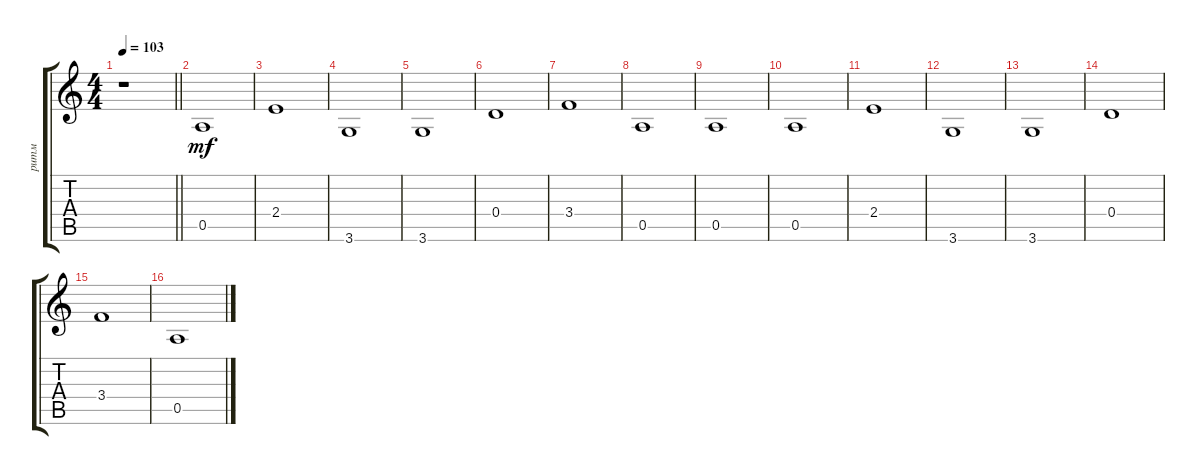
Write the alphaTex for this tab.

\track ("ритм" "ритм") {instrument acousticguitarsteel}
\staff {score tabs}
\tuning (E4 B3 G3 D3 A2 E2) {hide}
\ts (4 4)
\tempo 103
\clef g2
\barLineRight lightlight
\ks aminor
r.1{dy mf} |
\section ("" "")
0.5.1 |
2.4.1 |
3.6.1 |
3.6.1 |
0.4.1 |
3.4.1 |
0.5.1 |
0.5.1 |
0.5.1 |
2.4.1 |
3.6.1 |
3.6.1 |
0.4.1 |
3.4.1 |
0.5.1
